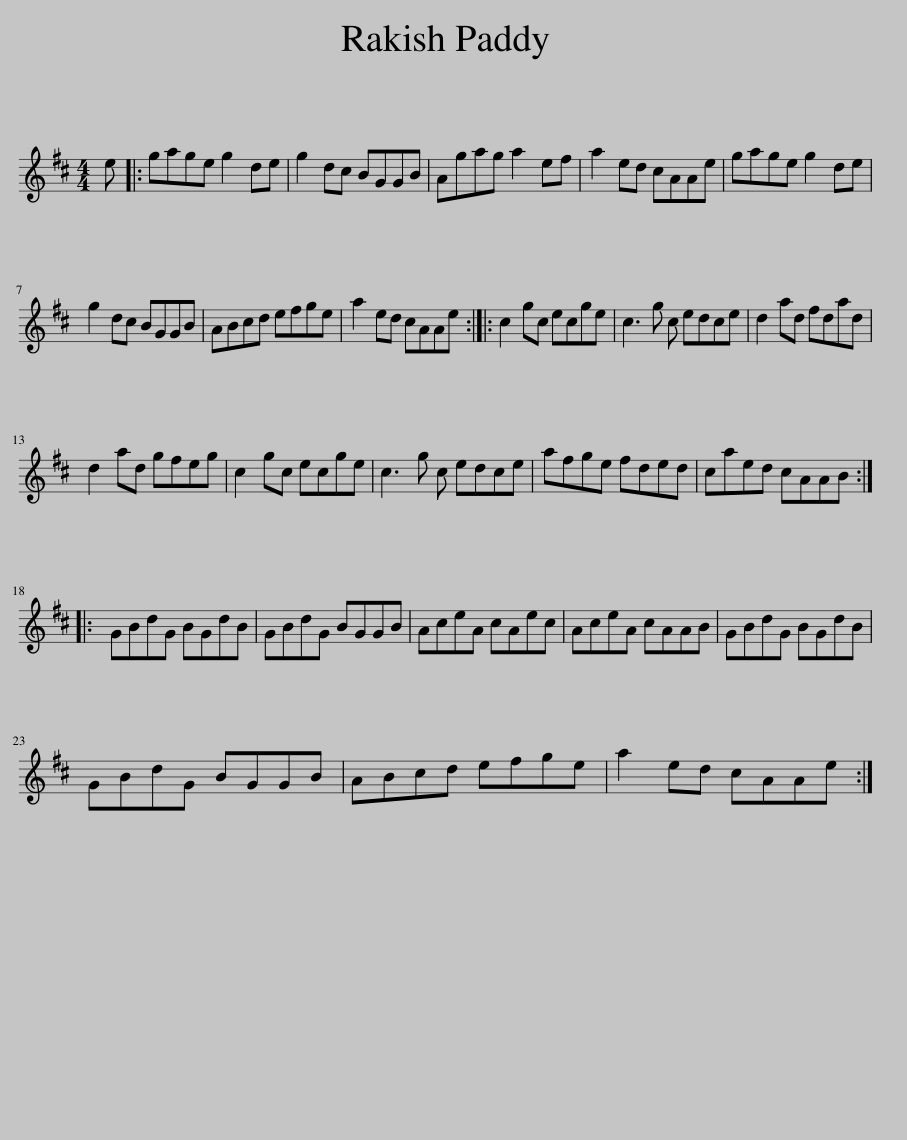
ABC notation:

X:1
L:1/8
M:4/4
I:linebreak $
K:D
V:1 treble
V:1
 e |: gage g2 de | g2 dc BGGB | Agag a2 ef | a2 ed cAAe | %5
 gage g2 de |$ g2 dc BGGB | ABcd efge | a2 ed cAAe :: c2 gc ecge | %10
 c3 g c edce | d2 ad fdad |$ d2 ad gfeg | c2 gc ecge | c3 g c edce | %15
 afge fded | caed cAAB ::$ GBdG BGdB | GBdG BGGB | AceA cAec | %20
 AceA cAAB | GBdG BGdB |$ GBdG BGGB | ABcd efge | a2 ed cAAe :| %25
